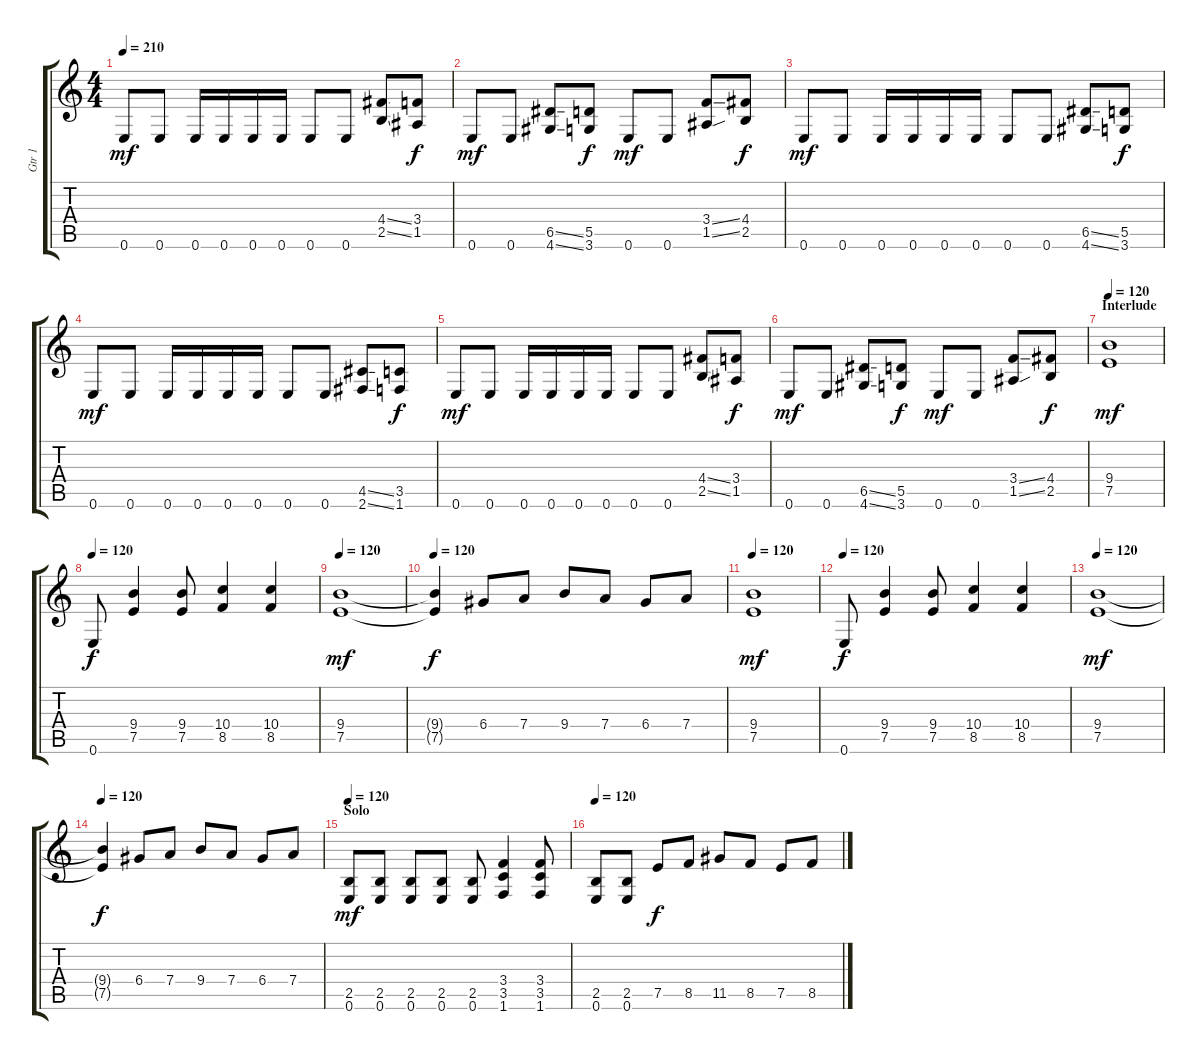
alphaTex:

\track ("Gtr 1" "Gtr 1") {instrument distortionguitar}
\staff {score tabs}
\tuning (E4 B3 G3 D3 A2 E2) {hide}
\ts (4 4)
\tempo 210
\clef g2
\ks c
0.6.8{dy mf} 0.6.8 0.6.16 0.6.16 0.6.16 0.6.16 0.6.8 0.6.8 (4.4{ss} 2.5{ss}).8 (3.4 1.5).8{dy f} |
0.6.8{dy mf} 0.6.8 (6.5{ss} 4.6{ss}).8 (5.5 3.6).8{dy f} 0.6.8{dy mf} 0.6.8 (3.4{ss} 1.5{ss}).8 (4.4 2.5).8{dy f} |
0.6.8{dy mf} 0.6.8 0.6.16 0.6.16 0.6.16 0.6.16 0.6.8 0.6.8 (6.5{ss} 4.6{ss}).8 (5.5 3.6).8{dy f} |
0.6.8{dy mf} 0.6.8 0.6.16 0.6.16 0.6.16 0.6.16 0.6.8 0.6.8 (4.5{ss} 2.6{ss}).8 (3.5 1.6).8{dy f} |
0.6.8{dy mf} 0.6.8 0.6.16 0.6.16 0.6.16 0.6.16 0.6.8 0.6.8 (4.4{ss} 2.5{ss}).8 (3.4 1.5).8{dy f} |
0.6.8{dy mf} 0.6.8 (6.5{ss} 4.6{ss}).8 (5.5 3.6).8{dy f} 0.6.8{dy mf} 0.6.8 (3.4{ss} 1.5{ss}).8 (4.4 2.5).8{dy f} |
\section ("" "Interlude")
\tempo 120
(9.4 7.5).1{dy mf} |
\tempo 120
0.6.8{dy f} (9.4 7.5).4 (9.4 7.5).8 (10.4 8.5).4 (10.4 8.5).4 |
\tempo 120
(9.4 7.5).1{dy mf} |
\tempo 120
(9.4{t} 7.5{t}).4{dy f} 6.4.8 7.4.8 9.4.8 7.4.8 6.4.8 7.4.8 |
\tempo 120
(9.4 7.5).1{dy mf} |
\tempo 120
0.6.8{dy f} (9.4 7.5).4 (9.4 7.5).8 (10.4 8.5).4 (10.4 8.5).4 |
\tempo 120
(9.4 7.5).1{dy mf} |
\tempo 120
(9.4{t} 7.5{t}).4{dy f} 6.4.8 7.4.8 9.4.8 7.4.8 6.4.8 7.4.8 |
\section ("" "Solo")
\tempo 120
(2.5 0.6).8{dy mf} (2.5 0.6).8 (2.5 0.6).8 (2.5 0.6).8 (2.5 0.6).8 (3.4 3.5 1.6).4 (3.4 3.5 1.6).8 |
\tempo 120
(2.5 0.6).8 (2.5 0.6).8 7.5.8{dy f} 8.5.8 11.5.8 8.5.8 7.5.8 8.5.8
